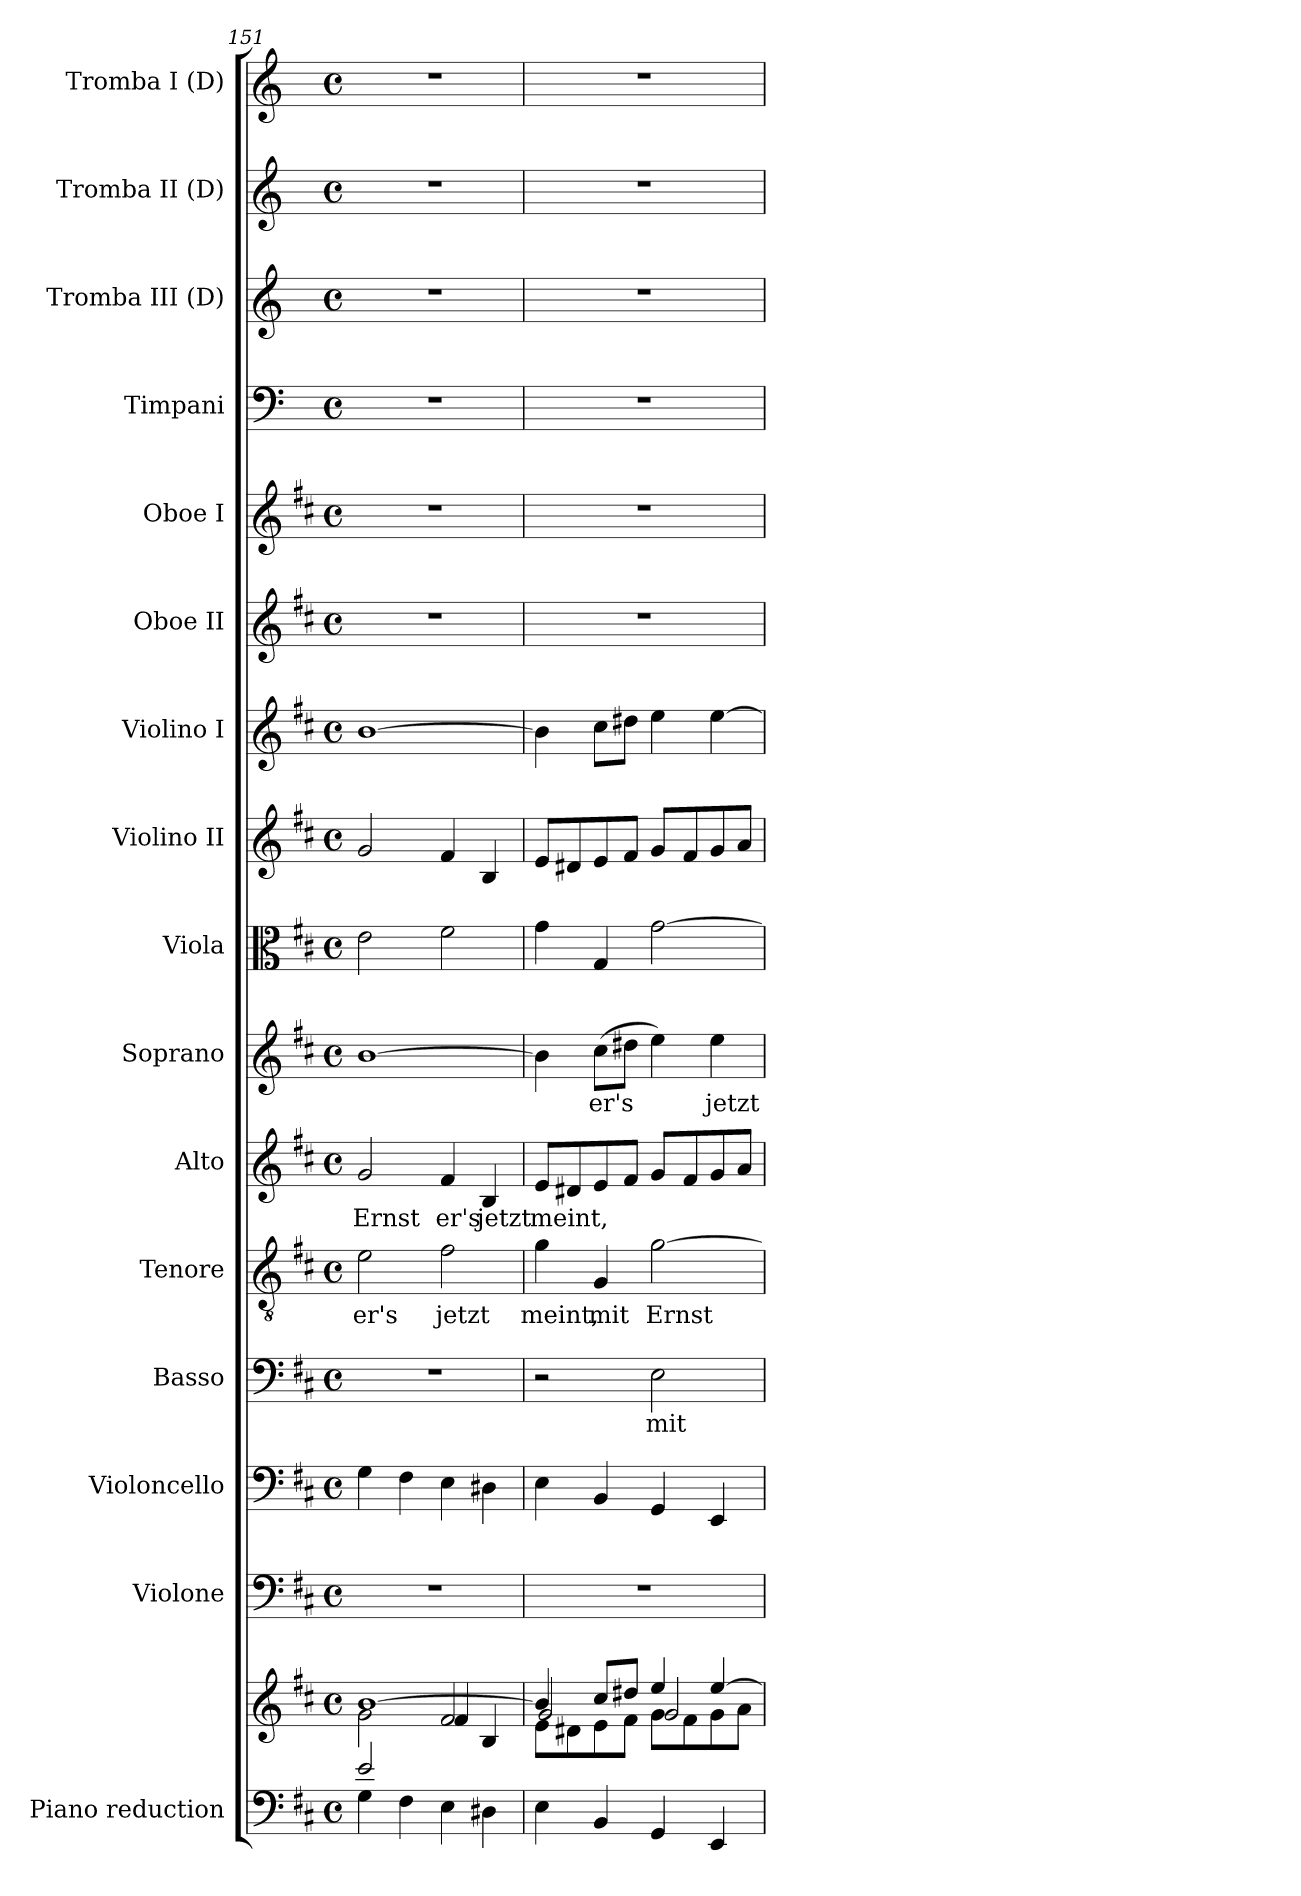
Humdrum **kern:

**kern	**kern	**kern	**kern	**kern	**text	**kern	**text	**kern	**text	**kern	**text	**kern	**kern	**kern	**kern	**kern	**kern	**kern	**kern	**kern
*part16	*part16	*part15	*part14	*part13	*part13	*part12	*part12	*part11	*part11	*part10	*part10	*part9	*part8	*part7	*part6	*part5	*part4	*part3	*part2	*part1
*staff17	*staff16	*staff15	*staff14	*staff13	*staff13	*staff12	*staff12	*staff11	*staff11	*staff10	*staff10	*staff9	*staff8	*staff7	*staff6	*staff5	*staff4	*staff3	*staff2	*staff1
*I"Piano reduction	*	*I"Violone	*I"Violoncello	*I"Basso	*	*I"Tenore	*	*I"Alto	*	*I"Soprano	*	*I"Viola	*I"Violino II	*I"Violino I	*I"Oboe II	*I"Oboe I	*I"Timpani	*I"Tromba III (D)	*I"Tromba II (D)	*I"Tromba I (D)
*I'Pno	*	*	*	*	*	*	*	*	*	*	*	*	*	*	*I'Ob	*I'Ob	*I'Timp	*	*	*
*clefF4	*clefG2	*clefF4	*clefF4	*clefF4	*	*clefGv2	*	*clefG2	*	*clefG2	*	*clefC3	*clefG2	*clefG2	*clefG2	*clefG2	*clefF4	*clefG2	*clefG2	*clefG2
*	*	*ITrd7c12	*	*	*	*	*	*	*	*	*	*	*	*	*	*	*	*ITrd-1c-2	*ITrd-1c-2	*ITrd-1c-2
*k[f#c#]	*k[f#c#]	*k[f#c#]	*k[f#c#]	*k[f#c#]	*	*k[f#c#]	*	*k[f#c#]	*	*k[f#c#]	*	*k[f#c#]	*k[f#c#]	*k[f#c#]	*k[f#c#]	*k[f#c#]	*k[]	*k[f#c#]	*k[f#c#]	*k[f#c#]
*M4/4	*M4/4	*M4/4	*M4/4	*M4/4	*	*M4/4	*	*M4/4	*	*M4/4	*	*M4/4	*M4/4	*M4/4	*M4/4	*M4/4	*M4/4	*M4/4	*M4/4	*M4/4
*met(c)	*met(c)	*met(c)	*met(c)	*met(c)	*	*met(c)	*	*met(c)	*	*met(c)	*	*met(c)	*met(c)	*met(c)	*met(c)	*met(c)	*met(c)	*met(c)	*met(c)	*met(c)
=151	=151	=151	=151	=151	=151	=151	=151	=151	=151	=151	=151	=151	=151	=151	=151	=151	=151	=151	=151	=151
*^	*^	*	*	*	*	*	*	*	*	*	*	*	*	*	*	*	*	*	*	*
*	*	*	*^	*	*	*	*	*	*	*	*	*	*	*	*	*	*	*	*	*	*	*
!	!	!	!	!	!	!	!	!	!	!LO:LY:b	!	!LO:LY:b	!	!	!	!	!	!	!	!	!	!	!
2e/	4G\	[1b	2g\	2ryy	1r	4G\	1r	.	2e\	er's	2g/	Ernst	[1b	.	2e\	2g/	[1b	1r	1r	1r	1r	1r	1r
.	4F#\	.	.	.	.	4F#\	.	.	.	.	.	.	.	.	.	.	.	.	.	.	.	.	.
!	!	!	!	!	!	!	!	!	!	!LO:LY:b	!	!LO:LY:b	!	!	!	!	!	!	!	!	!	!	!
2ryy	4E\	.	2f#/	4f#/	.	4E\	.	.	2f#\	jetzt	4f#/	er's	.	.	2f#\	4f#/	.	.	.	.	.	.	.
!	!	!	!	!	!	!	!	!	!	!	!	!LO:LY:b	!	!	!	!	!	!	!	!	!	!	!
.	4D#X\	.	.	4B/	.	4D#X\	.	.	.	.	4B/	jetzt	.	.	.	4B/	.	.	.	.	.	.	.
=152	=152	=152	=152	=152	=152	=152	=152	=152	=152	=152	=152	=152	=152	=152	=152	=152	=152	=152	=152	=152	=152	=152	=152
!	!	!	!	!	!	!	!	!	!	!LO:LY:b	!	!LO:LY:b	!	!	!	!	!	!	!	!	!	!	!
*v	*v	*	*	*	*	*	*	*	*	*	*	*	*	*	*	*	*	*	*	*	*	*	*
4E\	4b/]	8e\L	2g/	1r	4E\	2r	.	4g\	meint,	8e/L	meint,	4b\]	.	4g\	8e/L	4b\]	1r	1r	1r	1r	1r	1r
.	.	8d#X\	.	.	.	.	.	.	.	8d#X/	.	.	.	.	8d#X/	.	.	.	.	.	.	.
!	!	!	!	!	!	!	!	!	!LO:LY:b	!	!	!	!LO:LY:b	!	!	!	!	!	!	!	!	!
4BB/	8cc#/L	8e\	.	.	4BB/	.	.	4G/	mit	8e/	.	(8cc#\L	er's	4G/	8e/	8cc#\L	.	.	.	.	.	.
.	8dd#X/J	8f#\J	.	.	.	.	.	.	.	8f#/J	.	8dd#X\J	.	.	8f#/J	8dd#X\J	.	.	.	.	.	.
!	!	!	!	!	!	!	!LO:LY:b	!	!LO:LY:b	!	!	!	!	!	!	!	!	!	!	!	!	!
4GG/	4ee/	8g\L	2g/	.	4GG/	2E\	mit	[2g\	Ernst	8g/L	.	4ee\)	.	[2g\	8g/L	4ee\	.	.	.	.	.	.
.	.	8f#\	.	.	.	.	.	.	.	8f#/	.	.	.	.	8f#/	.	.	.	.	.	.	.
!	!	!	!	!	!	!	!	!	!	!	!	!	!LO:LY:b	!	!	!	!	!	!	!	!	!
4EE/	[4ee/	8g\	.	.	4EE/	.	.	.	.	8g/	.	4ee\	jetzt	.	8g/	[4ee\	.	.	.	.	.	.
.	.	8a\J	.	.	.	.	.	.	.	8a/J	.	.	.	.	8a/J	.	.	.	.	.	.	.
*	*v	*v	*v	*	*	*	*	*	*	*	*	*	*	*	*	*	*	*	*	*	*	*
=	=	=	=	=	=	=	=	=	=	=	=	=	=	=	=	=	=	=	=	=
*-	*-	*-	*-	*-	*-	*-	*-	*-	*-	*-	*-	*-	*-	*-	*-	*-	*-	*-	*-	*-
